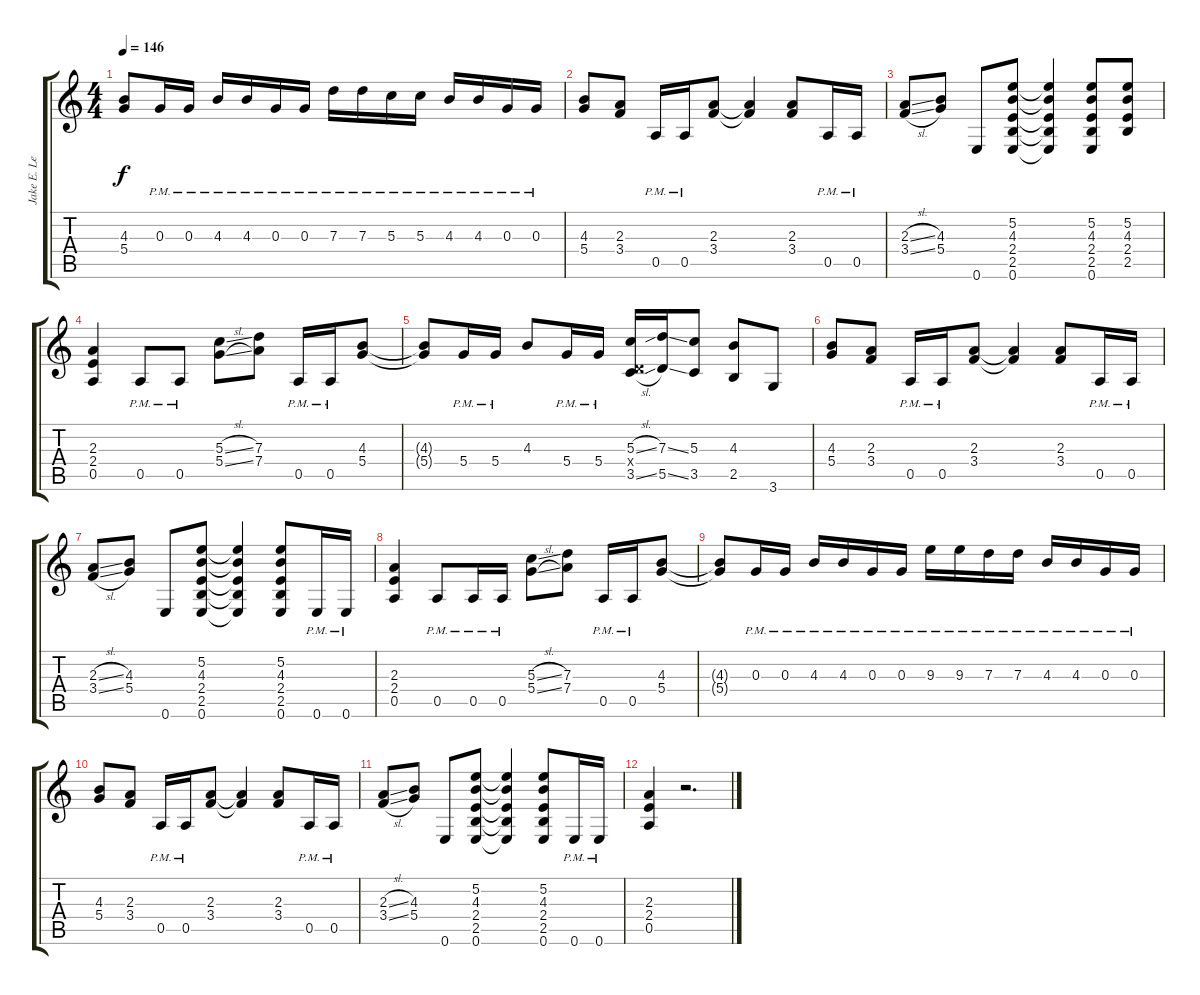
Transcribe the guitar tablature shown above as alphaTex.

\track ("Jake E. Lee Rhythm Guitar 2" "Jake E. Le") {instrument overdrivenguitar}
\staff {score tabs}
\tuning (E4 B3 G3 D3 A2 E2) {hide}
\ts (4 4)
\tempo 146
\clef g2
\ks aminor
(4.3{t} 5.4{t}).8{dy f} 0.3{pm}.16 0.3{pm}.16 4.3{pm}.16 4.3{pm}.16 0.3{pm}.16 0.3{pm}.16 7.3{pm}.16 7.3{pm}.16 5.3{pm}.16 5.3{pm}.16 4.3{pm}.16 4.3{pm}.16 0.3{pm}.16 0.3{pm}.16 |
(4.3 5.4).8 (2.3 3.4).8 0.5{pm}.16 0.5{pm}.16 (2.3 3.4).8 (2.3{t} 3.4{t}).4 (2.3 3.4).8 0.5{pm}.16 0.5{pm}.16 |
(2.3{sl} 3.4{sl}).8 (4.3 5.4).8 0.6.8 (5.2 4.3 2.4 2.5 0.6).8 (5.2{t} 4.3{t} 2.4{t} 2.5{t} 0.6{t}).4 (5.2 4.3 2.4 2.5 0.6).8 (5.2 4.3 2.4 2.5).8 |
(2.3 2.4 0.5).4 0.5{pm}.8 0.5{pm}.8 (5.3{sl} 5.4{sl}).8 (7.3 7.4).8 0.5{pm}.16 0.5{pm}.16 (4.3 5.4).8 |
(4.3{t} 5.4{t}).8 5.4{pm}.16 5.4{pm}.16 4.3.8 5.4{pm}.16 5.4{pm}.16 (5.3{sl} 0.4{x} 3.5{sl}).16 (7.3{ss} 5.5{ss}).16 (5.3 3.5).8 (4.3 2.5).8 3.6.8 |
(4.3 5.4).8 (2.3 3.4).8 0.5{pm}.16 0.5{pm}.16 (2.3 3.4).8 (2.3{t} 3.4{t}).4 (2.3 3.4).8 0.5{pm}.16 0.5{pm}.16 |
(2.3{sl} 3.4{sl}).8 (4.3 5.4).8 0.6.8 (5.2 4.3 2.4 2.5 0.6).8 (5.2{t} 4.3{t} 2.4{t} 2.5{t} 0.6{t}).4 (5.2 4.3 2.4 2.5 0.6).8 0.6{pm}.16 0.6{pm}.16 |
(2.3 2.4 0.5).4 0.5{pm}.8 0.5{pm}.16 0.5{pm}.16 (5.3{sl} 5.4{sl}).8 (7.3 7.4).8 0.5{pm}.16 0.5{pm}.16 (4.3 5.4).8 |
(4.3{t} 5.4{t}).8 0.3{pm}.16 0.3{pm}.16 4.3{pm}.16 4.3{pm}.16 0.3{pm}.16 0.3{pm}.16 9.3{pm}.16 9.3{pm}.16 7.3{pm}.16 7.3{pm}.16 4.3{pm}.16 4.3{pm}.16 0.3{pm}.16 0.3{pm}.16 |
(4.3 5.4).8 (2.3 3.4).8 0.5{pm}.16 0.5{pm}.16 (2.3 3.4).8 (2.3{t} 3.4{t}).4 (2.3 3.4).8 0.5{pm}.16 0.5{pm}.16 |
(2.3{sl} 3.4{sl}).8 (4.3 5.4).8 0.6.8 (5.2 4.3 2.4 2.5 0.6).8 (5.2{t} 4.3{t} 2.4{t} 2.5{t} 0.6{t}).4 (5.2 4.3 2.4 2.5 0.6).8 0.6{pm}.16 0.6{pm}.16 |
(2.3 2.4 0.5).4 r.2{d}
